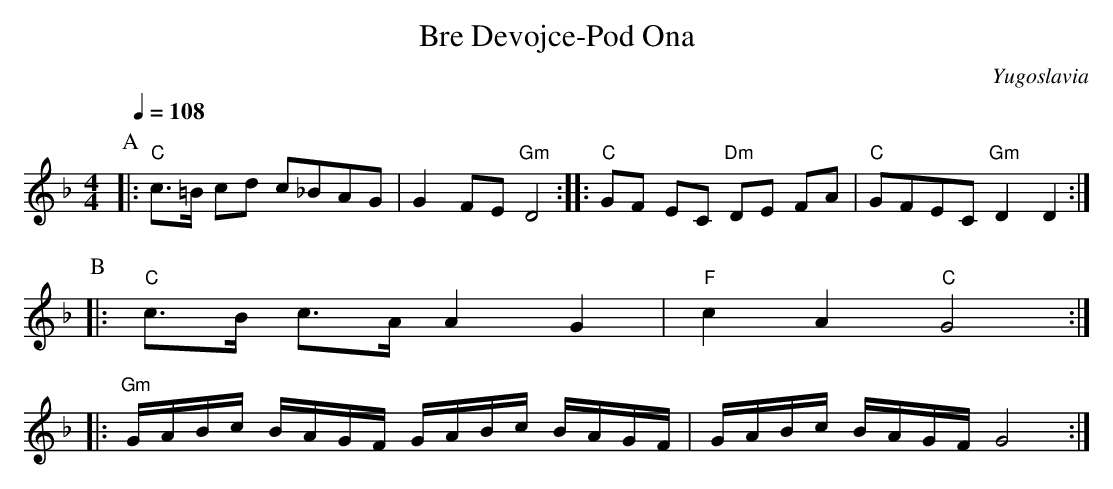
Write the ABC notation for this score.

X:1
T:Bre Devojce-Pod Ona
O:Yugoslavia
L:1/8
M:4/4
K:Dm
Q:1/4=108
P:A
|: "C"c>=B cd c_BAG| G2 FE "Gm"D4 :|\
|:"C"GF EC "Dm"DE FA| "C"GFEC "Gm"D2 D2 :|
P:B
|: "C"c>B c>A A2 G2| "F"c2 A2 "C"G4:|
|:"Gm"G/A/B/c/ B/A/G/F/ G/A/B/c/ B/A/G/F/| G/A/B/c/ B/A/G/F/ G4  :|
